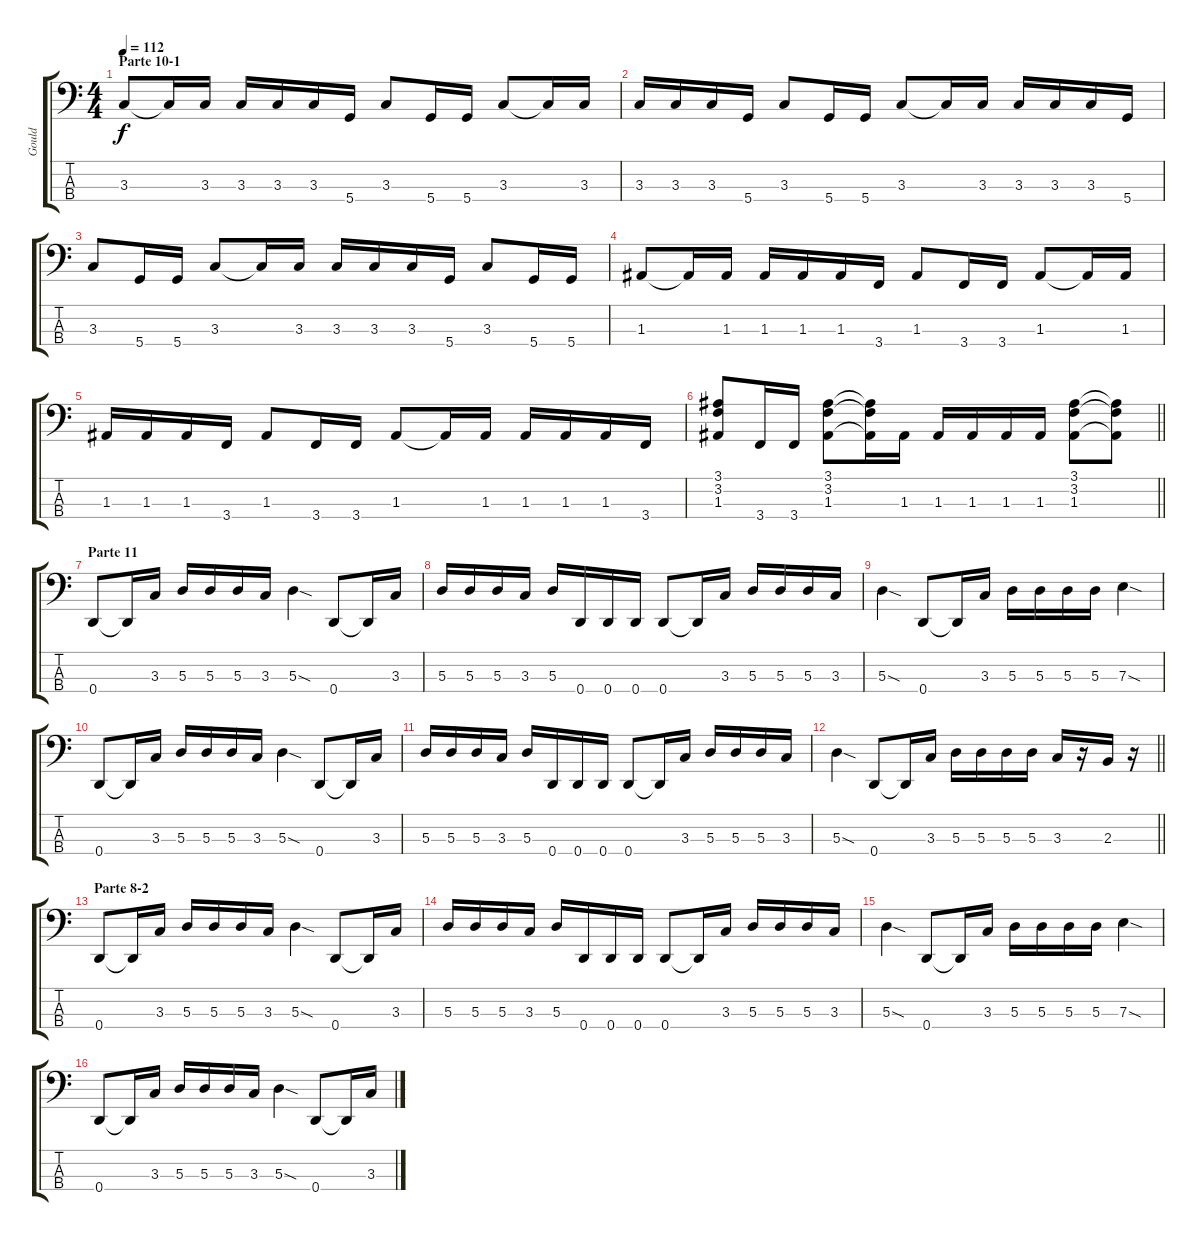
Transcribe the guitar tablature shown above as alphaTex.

\track ("Gould" "Gould") {instrument electricbasspick}
\staff {score tabs}
\tuning (G2 D2 A1 D1) {hide}
\ts (4 4)
\section ("" "Parte 10-1")
\tempo 112
\clef f4
\ks c
3.3.8{dy f} 3.3{t}.16 3.3.16 3.3.16 3.3.16 3.3.16 5.4.16 3.3.8 5.4.16 5.4.16 3.3.8 3.3{t}.16 3.3.16 |
3.3.16 3.3.16 3.3.16 5.4.16 3.3.8 5.4.16 5.4.16 3.3.8 3.3{t}.16 3.3.16 3.3.16 3.3.16 3.3.16 5.4.16 |
3.3.8 5.4.16 5.4.16 3.3.8 3.3{t}.16 3.3.16 3.3.16 3.3.16 3.3.16 5.4.16 3.3.8 5.4.16 5.4.16 |
1.3.8 1.3{t}.16 1.3.16 1.3.16 1.3.16 1.3.16 3.4.16 1.3.8 3.4.16 3.4.16 1.3.8 1.3{t}.16 1.3.16 |
1.3.16 1.3.16 1.3.16 3.4.16 1.3.8 3.4.16 3.4.16 1.3.8 1.3{t}.16 1.3.16 1.3.16 1.3.16 1.3.16 3.4.16 |
\barLineRight lightlight
(3.1 3.2 1.3).8 3.4.16 3.4.16 (3.1 3.2 1.3).8 (3.1{t} 3.2{t} 1.3{t}).16 1.3.16 1.3.16 1.3.16 1.3.16 1.3.16 (3.1 3.2 1.3).8 (3.1{t} 3.2{t} 1.3{t}).8 |
\section ("" "Parte 11")
0.4.8 0.4{t}.16 3.3.16 5.3.16 5.3.16 5.3.16 3.3.16 5.3{sod}.4 0.4.8 0.4{t}.16 3.3.16 |
5.3.16 5.3.16 5.3.16 3.3.16 5.3.16 0.4.16 0.4.16 0.4.16 0.4.8 0.4{t}.16 3.3.16 5.3.16 5.3.16 5.3.16 3.3.16 |
5.3{sod}.4 0.4.8 0.4{t}.16 3.3.16 5.3.16 5.3.16 5.3.16 5.3.16 7.3{sod}.4 |
0.4.8 0.4{t}.16 3.3.16 5.3.16 5.3.16 5.3.16 3.3.16 5.3{sod}.4 0.4.8 0.4{t}.16 3.3.16 |
5.3.16 5.3.16 5.3.16 3.3.16 5.3.16 0.4.16 0.4.16 0.4.16 0.4.8 0.4{t}.16 3.3.16 5.3.16 5.3.16 5.3.16 3.3.16 |
\barLineRight lightlight
5.3{sod}.4 0.4.8 0.4{t}.16 3.3.16 5.3.16 5.3.16 5.3.16 5.3.16 3.3.16 r.16 2.3.16 r.16 |
\section ("" "Parte 8-2")
0.4.8 0.4{t}.16 3.3.16 5.3.16 5.3.16 5.3.16 3.3.16 5.3{sod}.4 0.4.8 0.4{t}.16 3.3.16 |
5.3.16 5.3.16 5.3.16 3.3.16 5.3.16 0.4.16 0.4.16 0.4.16 0.4.8 0.4{t}.16 3.3.16 5.3.16 5.3.16 5.3.16 3.3.16 |
5.3{sod}.4 0.4.8 0.4{t}.16 3.3.16 5.3.16 5.3.16 5.3.16 5.3.16 7.3{sod}.4 |
0.4.8 0.4{t}.16 3.3.16 5.3.16 5.3.16 5.3.16 3.3.16 5.3{sod}.4 0.4.8 0.4{t}.16 3.3.16
